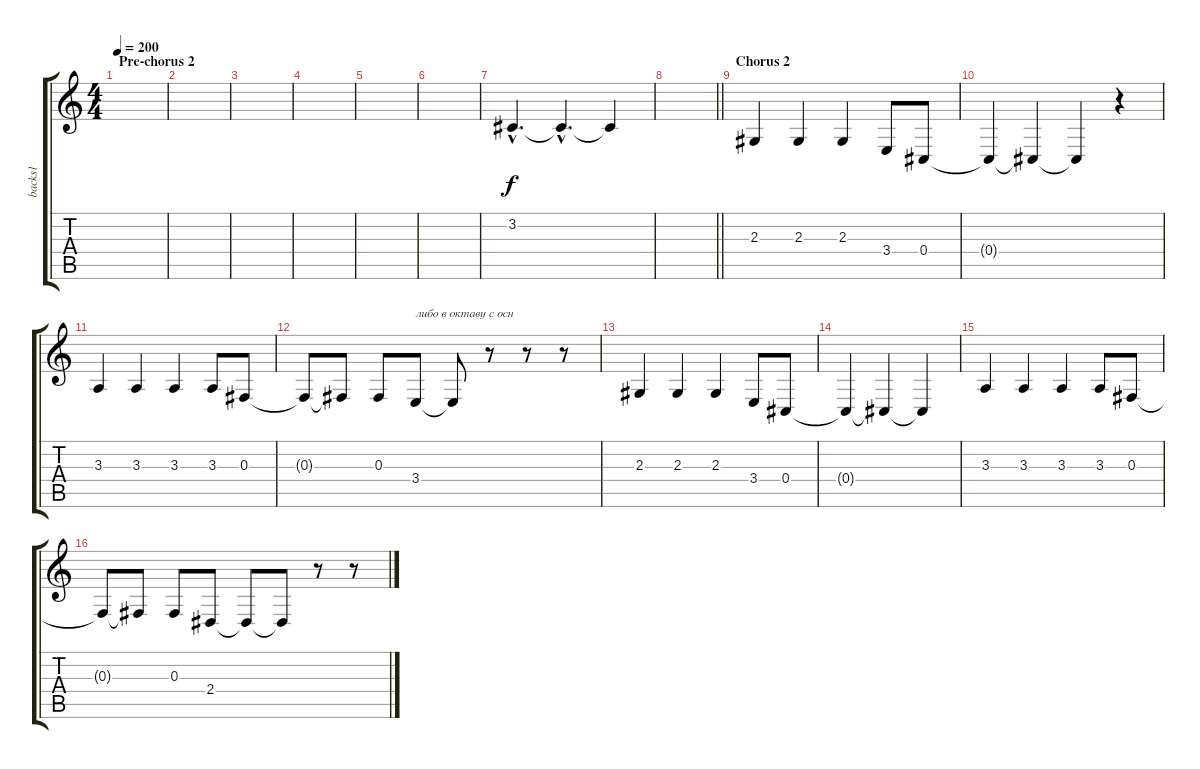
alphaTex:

\track ("backs1" "backs1") {instrument tenorsax}
\staff {score tabs}
\tuning (Eb4 Bb3 Gb3 Db3 Ab2 Eb2) {hide}
\ts (4 4)
\section ("" "Pre-chorus 2")
\tempo 200
\clef g2
\ks c
|
|
|
|
|
|
3.2{hac}.4{d} 3.2{hac t}.4{d} 3.2{t}.4 |
\barLineRight lightlight
|
\section ("" "Chorus 2")
2.3.4 2.3.4 2.3.4 3.4.8 0.4.8 |
0.4{t}.4 0.4{t}.4 0.4{t}.4 r.4 |
3.3.4 3.3.4 3.3.4 3.3.8 0.3.8 |
0.3{t}.8 0.3{t}.8 0.3.8 3.4.8{txt "либо в октаву с осн"} 3.4{t}.8 r.8 r.8 r.8 |
2.3.4 2.3.4 2.3.4 3.4.8 0.4.8 |
0.4{t}.4 0.4{t}.4 0.4{t}.4 |
3.3.4 3.3.4 3.3.4 3.3.8 0.3.8 |
0.3{t}.8 0.3{t}.8 0.3.8 2.4.8 2.4{t}.8 2.4{t}.8 r.8 r.8
